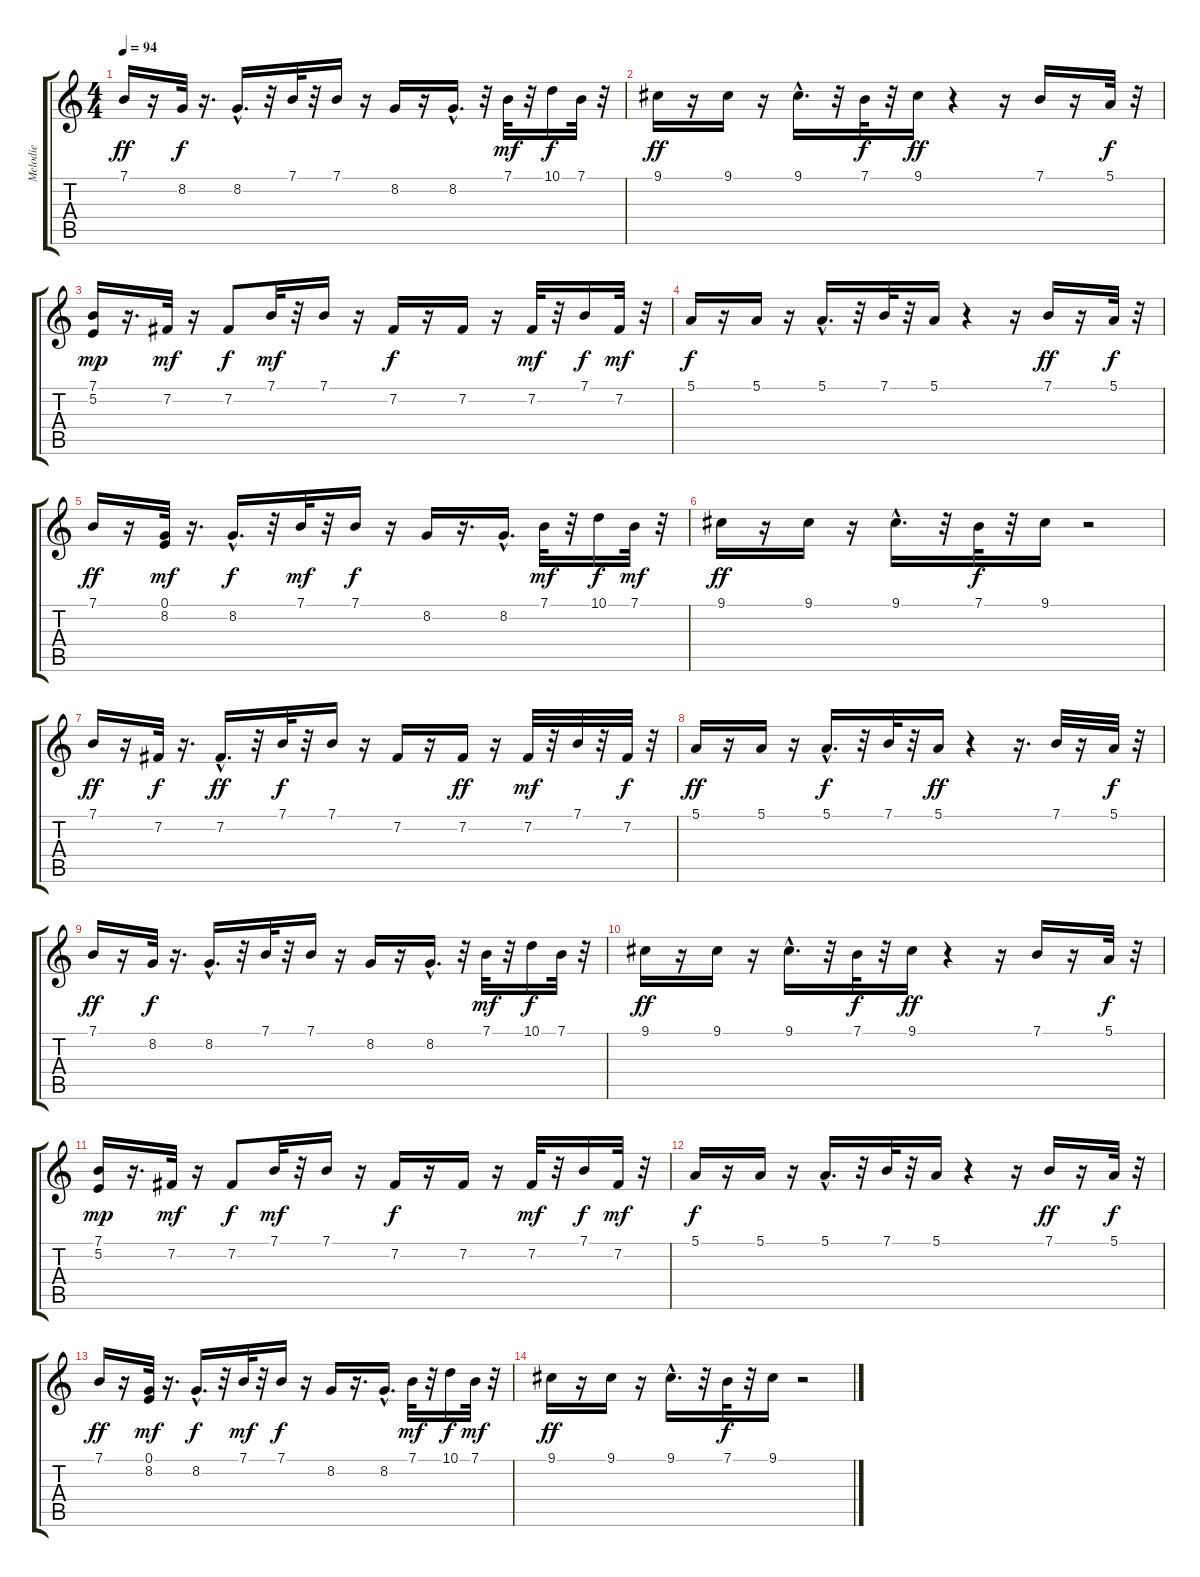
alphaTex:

\track ("Melodie" "Melodie") {instrument altosax}
\staff {score tabs}
\tuning (E4 B3 G3 D3 A2 E2) {hide}
\ts (4 4)
\tempo 94
\clef g2
\ks c
7.1.16{dy ff} r.16 8.2.32{dy f} r.16{d} 8.2{hac}.16{d} r.32 7.1.32 r.32 7.1.16 r.16 8.2.16 r.16 8.2{hac}.16{d} r.32 7.1.32{dy mf} r.32 10.1.16{dy f} 7.1.32 r.32 |
9.1.16{dy ff} r.16 9.1.16 r.16 9.1{hac}.16{d} r.32 7.1.32{dy f} r.32 9.1.16{dy ff} r.4 r.16 7.1.16 r.16 5.1.32{dy f} r.32 |
(7.1 5.2).16{dy mp} r.16{d} 7.2.32{dy mf} r.16 7.2.8{dy f} 7.1.32{dy mf} r.32 7.1.16 r.16 7.2.16{dy f} r.16 7.2.16 r.16 7.2.32{dy mf} r.32 7.1.16{dy f} 7.2.32{dy mf} r.32 |
5.1.16{dy f} r.16 5.1.16 r.16 5.1{hac}.16{d} r.32 7.1.32 r.32 5.1.16 r.4 r.16 7.1.16{dy ff} r.16 5.1.32{dy f} r.32 |
7.1.16{dy ff} r.16 (0.1 8.2).32{dy mf} r.16{d} 8.2{hac}.16{d dy f} r.32 7.1.32{dy mf} r.32 7.1.16{dy f} r.16 8.2.16 r.16{d} 8.2{hac}.16{d} 7.1.32{dy mf} r.32 10.1.16{dy f} 7.1.32{dy mf} r.32 |
9.1.16{dy ff} r.16 9.1.16 r.16 9.1{hac}.16{d} r.32 7.1.32{dy f} r.32 9.1.16 r.2 |
7.1.16{dy ff} r.16 7.2.32{dy f} r.16{d} 7.2{hac}.16{d dy ff} r.32 7.1.32{dy f} r.32 7.1.16 r.16 7.2.16 r.16 7.2.16{dy ff} r.16 7.2.32{dy mf} r.32 7.1.32 r.32 7.2.32{dy f} r.32 |
5.1.16{dy ff} r.16 5.1.16 r.16 5.1{hac}.16{d dy f} r.32 7.1.32 r.32 5.1.16{dy ff} r.4 r.16{d} 7.1.32 r.16 5.1.32{dy f} r.32 |
7.1.16{dy ff} r.16 8.2.32{dy f} r.16{d} 8.2{hac}.16{d} r.32 7.1.32 r.32 7.1.16 r.16 8.2.16 r.16 8.2{hac}.16{d} r.32 7.1.32{dy mf} r.32 10.1.16{dy f} 7.1.32 r.32 |
9.1.16{dy ff} r.16 9.1.16 r.16 9.1{hac}.16{d} r.32 7.1.32{dy f} r.32 9.1.16{dy ff} r.4 r.16 7.1.16 r.16 5.1.32{dy f} r.32 |
(7.1 5.2).16{dy mp} r.16{d} 7.2.32{dy mf} r.16 7.2.8{dy f} 7.1.32{dy mf} r.32 7.1.16 r.16 7.2.16{dy f} r.16 7.2.16 r.16 7.2.32{dy mf} r.32 7.1.16{dy f} 7.2.32{dy mf} r.32 |
5.1.16{dy f} r.16 5.1.16 r.16 5.1{hac}.16{d} r.32 7.1.32 r.32 5.1.16 r.4 r.16 7.1.16{dy ff} r.16 5.1.32{dy f} r.32 |
7.1.16{dy ff} r.16 (0.1 8.2).32{dy mf} r.16{d} 8.2{hac}.16{d dy f} r.32 7.1.32{dy mf} r.32 7.1.16{dy f} r.16 8.2.16 r.16{d} 8.2{hac}.16{d} 7.1.32{dy mf} r.32 10.1.16{dy f} 7.1.32{dy mf} r.32 |
9.1.16{dy ff} r.16 9.1.16 r.16 9.1{hac}.16{d} r.32 7.1.32{dy f} r.32 9.1.16 r.2
